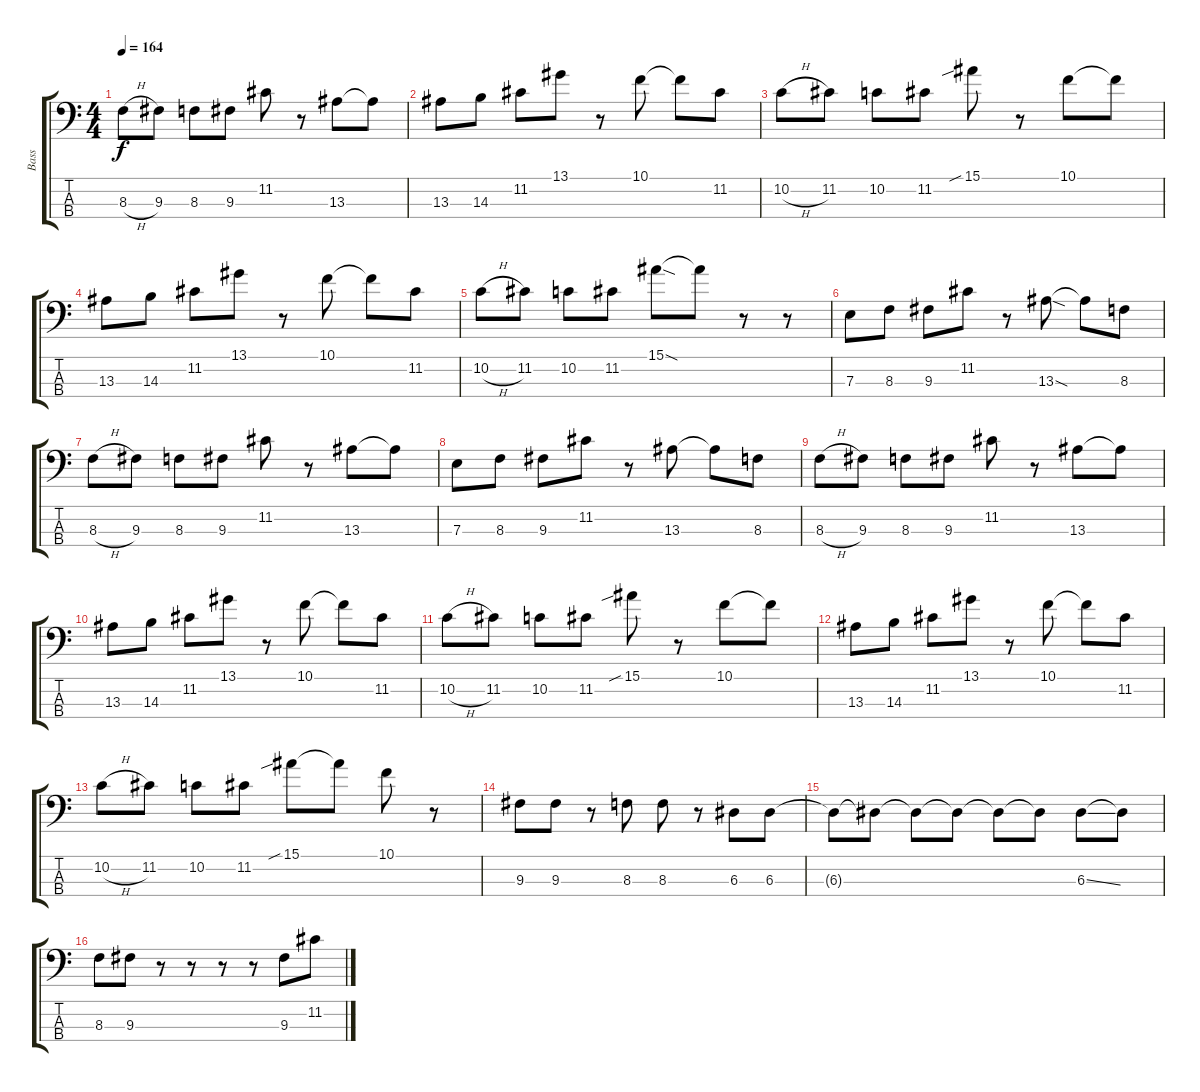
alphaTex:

\track ("Bass" "Bass") {instrument electricbasspick bank 177}
\staff {score tabs}
\tuning (G2 D2 A1 E1) {hide}
\ts (4 4)
\tempo 164
\clef f4
\ks c
8.3{h}.8{dy f} 9.3.8 8.3.8 9.3.8 11.2.8 r.8 13.3.8 13.3{t}.8 |
13.3.8 14.3.8 11.2.8 13.1.8 r.8 10.1.8 10.1{t}.8 11.2.8 |
10.2{h}.8 11.2.8 10.2.8 11.2.8 15.1{sib}.8 r.8 10.1.8 10.1{t}.8 |
13.3.8 14.3.8 11.2.8 13.1.8 r.8 10.1.8 10.1{t}.8 11.2.8 |
10.2{h}.8 11.2.8 10.2.8 11.2.8 15.1{sod}.8 15.1{t}.8 r.8 r.8 |
7.3.8 8.3.8 9.3.8 11.2.8 r.8 13.3{sod}.8 13.3{t}.8 8.3.8 |
8.3{h}.8 9.3.8 8.3.8 9.3.8 11.2.8 r.8 13.3.8 13.3{t}.8 |
7.3.8 8.3.8 9.3.8 11.2.8 r.8 13.3.8 13.3{t}.8 8.3.8 |
8.3{h}.8 9.3.8 8.3.8 9.3.8 11.2.8 r.8 13.3.8 13.3{t}.8 |
13.3.8 14.3.8 11.2.8 13.1.8 r.8 10.1.8 10.1{t}.8 11.2.8 |
10.2{h}.8 11.2.8 10.2.8 11.2.8 15.1{sib}.8 r.8 10.1.8 10.1{t}.8 |
13.3.8 14.3.8 11.2.8 13.1.8 r.8 10.1.8 10.1{t}.8 11.2.8 |
10.2{h}.8 11.2.8 10.2.8 11.2.8 15.1{sib}.8 15.1{t}.8 10.1.8 r.8 |
9.3.8 9.3.8 r.8 8.3.8 8.3.8 r.8 6.3.8 6.3.8 |
6.3{t}.8 6.3{t}.8 6.3{t}.8 6.3{t}.8 6.3{t}.8 6.3{t}.8 6.3{ss}.8 6.3{t}.8 |
8.3.8 9.3.8 r.8 r.8 r.8 r.8 9.3.8 11.2.8
